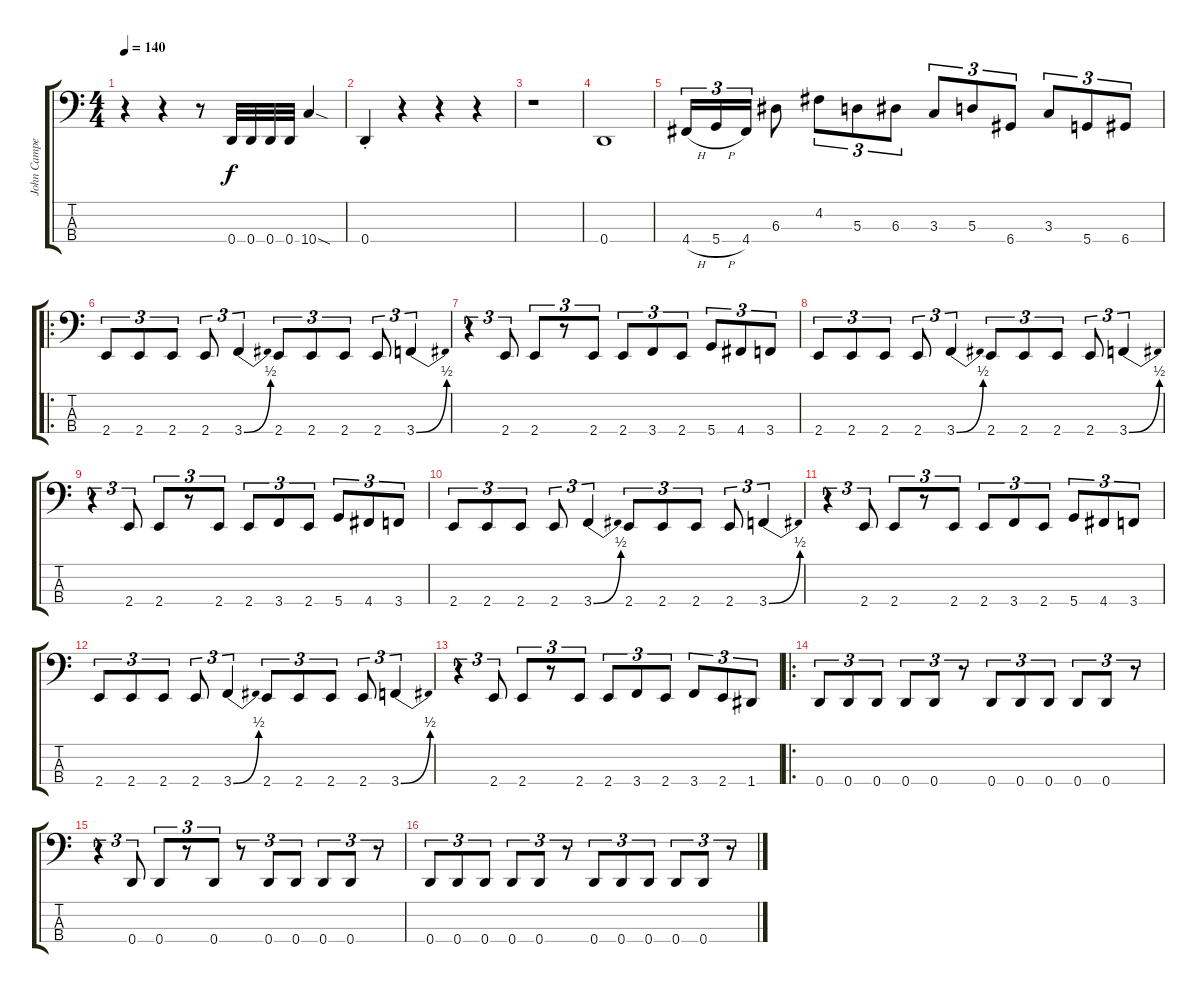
\track ("John Campel" "John Campe") {instrument electricbasspick}
\staff {score tabs}
\tuning (G2 D2 A1 D1) {hide}
\ts (4 4)
\tempo 140
\clef f4
\ks c
r.4{dy f instrument electricbasspick} r.4 r.8 0.4.32 0.4.32 0.4.32 0.4.32 10.4{sod}.4 |
0.4{st}.4 r.4 r.4 r.4 |
r.1 |
0.4.1 |
4.4{h}.16{tu (3 2)} 5.4{h}.16{tu (3 2)} 4.4.16{tu (3 2)} 6.3.8 4.2.8{tu (3 2)} 5.3.8{tu (3 2)} 6.3.8{tu (3 2)} 3.3.8{tu (3 2)} 5.3.8{tu (3 2)} 6.4.8{tu (3 2)} 3.3.8{tu (3 2)} 5.4.8{tu (3 2)} 6.4.8{tu (3 2)} |
\ro
2.4.8{tu (3 2)} 2.4.8{tu (3 2)} 2.4.8{tu (3 2)} 2.4.8{tu (3 2)} 3.4{be (bend 0 0 60 2)}.4{tu (3 2)} 2.4.8{tu (3 2)} 2.4.8{tu (3 2)} 2.4.8{tu (3 2)} 2.4.8{tu (3 2)} 3.4{be (bend 0 0 60 2)}.4{tu (3 2)} |
r.4{tu (3 2)} 2.4.8{tu (3 2)} 2.4.8{tu (3 2)} r.8{tu (3 2)} 2.4.8{tu (3 2)} 2.4.8{tu (3 2)} 3.4.8{tu (3 2)} 2.4.8{tu (3 2)} 5.4.8{tu (3 2)} 4.4.8{tu (3 2)} 3.4.8{tu (3 2)} |
2.4.8{tu (3 2)} 2.4.8{tu (3 2)} 2.4.8{tu (3 2)} 2.4.8{tu (3 2)} 3.4{be (bend 0 0 60 2)}.4{tu (3 2)} 2.4.8{tu (3 2)} 2.4.8{tu (3 2)} 2.4.8{tu (3 2)} 2.4.8{tu (3 2)} 3.4{be (bend 0 0 60 2)}.4{tu (3 2)} |
r.4{tu (3 2)} 2.4.8{tu (3 2)} 2.4.8{tu (3 2)} r.8{tu (3 2)} 2.4.8{tu (3 2)} 2.4.8{tu (3 2)} 3.4.8{tu (3 2)} 2.4.8{tu (3 2)} 5.4.8{tu (3 2)} 4.4.8{tu (3 2)} 3.4.8{tu (3 2)} |
2.4.8{tu (3 2)} 2.4.8{tu (3 2)} 2.4.8{tu (3 2)} 2.4.8{tu (3 2)} 3.4{be (bend 0 0 60 2)}.4{tu (3 2)} 2.4.8{tu (3 2)} 2.4.8{tu (3 2)} 2.4.8{tu (3 2)} 2.4.8{tu (3 2)} 3.4{be (bend 0 0 60 2)}.4{tu (3 2)} |
r.4{tu (3 2)} 2.4.8{tu (3 2)} 2.4.8{tu (3 2)} r.8{tu (3 2)} 2.4.8{tu (3 2)} 2.4.8{tu (3 2)} 3.4.8{tu (3 2)} 2.4.8{tu (3 2)} 5.4.8{tu (3 2)} 4.4.8{tu (3 2)} 3.4.8{tu (3 2)} |
2.4.8{tu (3 2)} 2.4.8{tu (3 2)} 2.4.8{tu (3 2)} 2.4.8{tu (3 2)} 3.4{be (bend 0 0 60 2)}.4{tu (3 2)} 2.4.8{tu (3 2)} 2.4.8{tu (3 2)} 2.4.8{tu (3 2)} 2.4.8{tu (3 2)} 3.4{be (bend 0 0 60 2)}.4{tu (3 2)} |
r.4{tu (3 2)} 2.4.8{tu (3 2)} 2.4.8{tu (3 2)} r.8{tu (3 2)} 2.4.8{tu (3 2)} 2.4.8{tu (3 2)} 3.4.8{tu (3 2)} 2.4.8{tu (3 2)} 3.4.8{tu (3 2)} 2.4.8{tu (3 2)} 1.4.8{tu (3 2)} |
\ro
0.4.8{tu (3 2)} 0.4.8{tu (3 2)} 0.4.8{tu (3 2)} 0.4.8{tu (3 2)} 0.4.8{tu (3 2)} r.8{tu (3 2)} 0.4.8{tu (3 2)} 0.4.8{tu (3 2)} 0.4.8{tu (3 2)} 0.4.8{tu (3 2)} 0.4.8{tu (3 2)} r.8{tu (3 2)} |
r.4{tu (3 2)} 0.4.8{tu (3 2)} 0.4.8{tu (3 2)} r.8{tu (3 2)} 0.4.8{tu (3 2)} r.8{tu (3 2)} 0.4.8{tu (3 2)} 0.4.8{tu (3 2)} 0.4.8{tu (3 2)} 0.4.8{tu (3 2)} r.8{tu (3 2)} |
0.4.8{tu (3 2)} 0.4.8{tu (3 2)} 0.4.8{tu (3 2)} 0.4.8{tu (3 2)} 0.4.8{tu (3 2)} r.8{tu (3 2)} 0.4.8{tu (3 2)} 0.4.8{tu (3 2)} 0.4.8{tu (3 2)} 0.4.8{tu (3 2)} 0.4.8{tu (3 2)} r.8{tu (3 2)}
